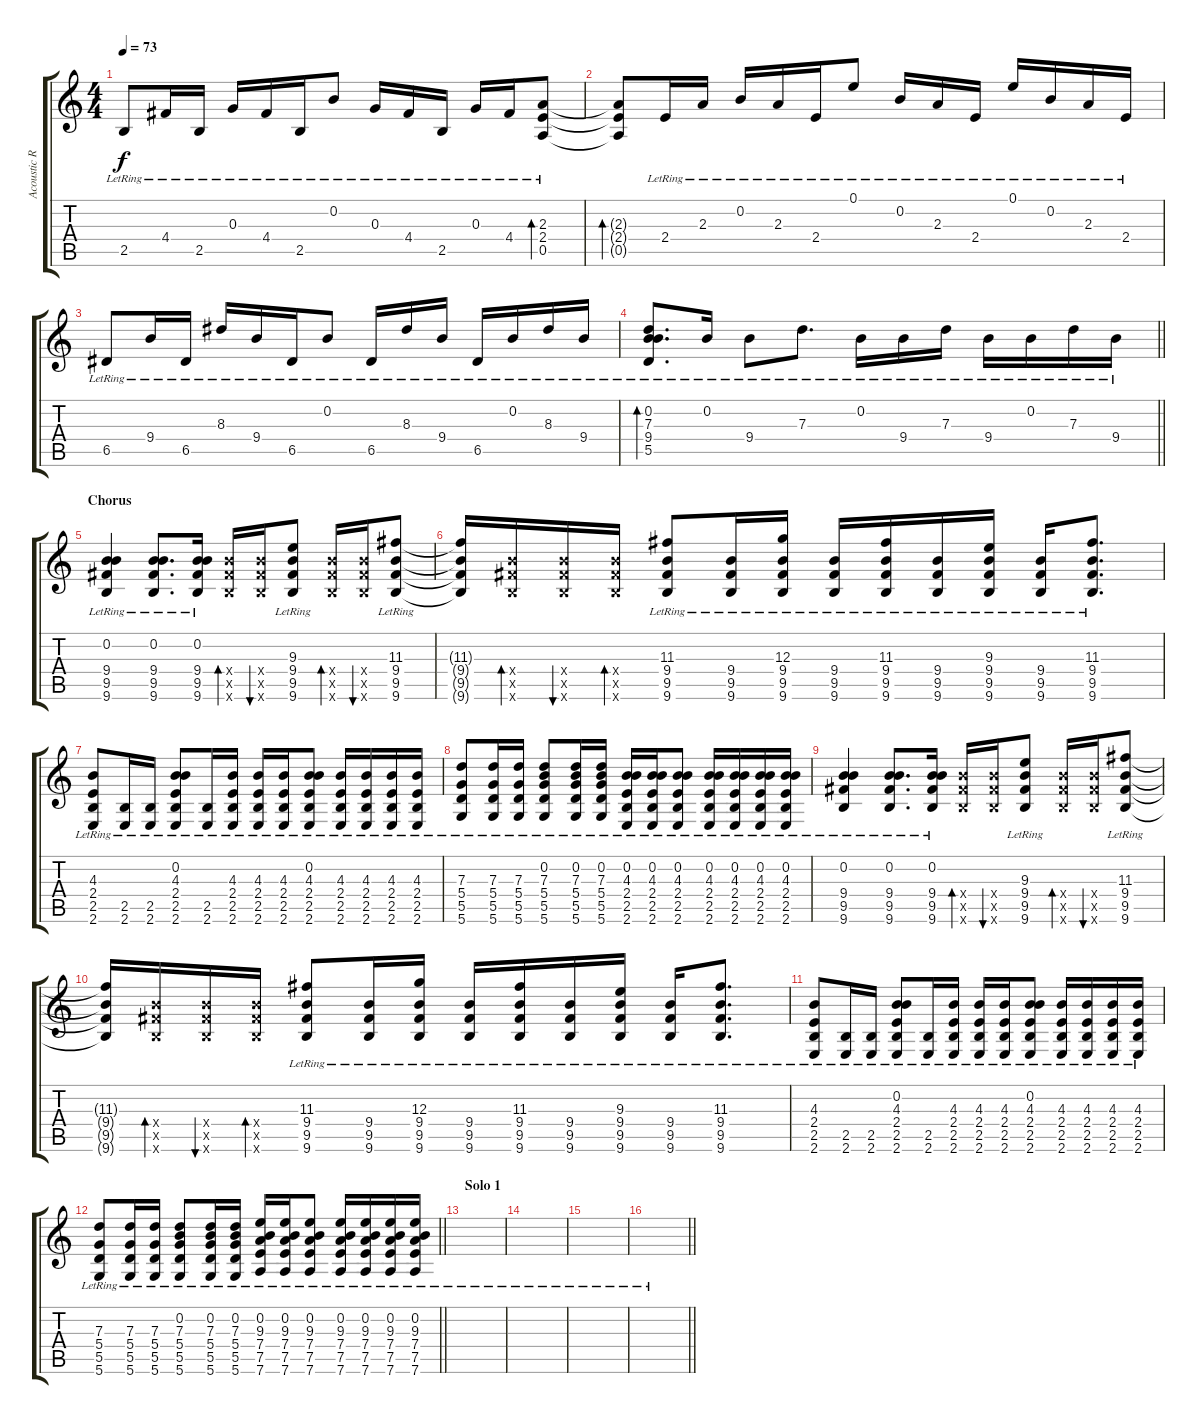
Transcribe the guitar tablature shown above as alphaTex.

\track ("Acoustic R" "Acoustic R") {instrument acousticguitarsteel}
\staff {score tabs}
\tuning (E4 B3 G3 D3 A2 D2) {hide}
\ts (4 4)
\tempo 73
\clef g2
\ks c
2.5{lr}.8{dy f} 4.4{lr}.16 2.5{lr}.16 0.3{lr}.16 4.4{lr}.16 2.5{lr}.16 0.2{lr}.8 0.3{lr}.16 4.4{lr}.16 2.5{lr}.16 0.3{lr}.16 4.4{lr}.16 (2.3{lr} 2.4{lr} 0.5{lr}).8{bd 120} |
(2.3{t} 2.4{t} 0.5{t}).8{bd 480} 2.4{lr}.16 2.3{lr}.16 0.2{lr}.16 2.3{lr}.16 2.4{lr}.16 0.1{lr}.8 0.2{lr}.16 2.3{lr}.16 2.4{lr}.16 0.1{lr}.16 0.2{lr}.16 2.3{lr}.16 2.4{lr}.16 |
6.5{lr}.8 9.4{lr}.16 6.5{lr}.16 8.3{lr}.16 9.4{lr}.16 6.5{lr}.16 0.2{lr}.8 6.5{lr}.16 8.3{lr}.16 9.4{lr}.16 6.5{lr}.16 0.2{lr}.16 8.3{lr}.16 9.4{lr}.16 |
\barLineRight lightlight
(0.2{lr} 7.3{lr} 9.4{lr} 5.5{lr}).8{d bd 120} 0.2{lr}.16 9.4{lr}.8 7.3{lr}.8{d} 0.2{lr}.16 9.4{lr}.16 7.3{lr}.16 9.4{lr}.16 0.2{lr}.16 7.3{lr}.16 9.4{lr}.16 |
\section ("" "Chorus")
(0.2{lr} 9.4{lr} 9.5{lr} 9.6{lr}).4 (0.2{lr} 9.4{lr} 9.5{lr} 9.6{lr}).8{d} (0.2{lr} 9.4{lr} 9.5{lr} 9.6{lr}).16 (9.4{x} 9.5{x} 9.6{x}).16{bd 120} (9.4{x} 9.5{x} 9.6{x}).16{bu 120} (9.3{lr} 9.4{lr} 9.5{lr} 9.6{lr}).8 (9.4{x} 9.5{x} 9.6{x}).16{bd 120} (9.4{x} 9.5{x} 9.6{x}).16{bu 120} (11.3{lr} 9.4{lr} 9.5{lr} 9.6{lr}).8 |
(11.3{t} 9.4{t} 9.5{t} 9.6{t}).16 (9.4{x} 9.5{x} 9.6{x}).16{bd 120} (9.4{x} 9.5{x} 9.6{x}).16{bu 120} (9.4{x} 9.5{x} 9.6{x}).16{bd 120} (11.3{lr} 9.4{lr} 9.5{lr} 9.6{lr}).8 (9.4{lr} 9.5{lr} 9.6{lr}).16 (12.3{lr} 9.4{lr} 9.5{lr} 9.6{lr}).16 (9.4{lr} 9.5{lr} 9.6{lr}).16 (11.3{lr} 9.4{lr} 9.5{lr} 9.6{lr}).16 (9.4{lr} 9.5{lr} 9.6{lr}).16 (9.3{lr} 9.4{lr} 9.5{lr} 9.6{lr}).16 (9.4{lr} 9.5{lr} 9.6{lr}).16 (11.3{lr} 9.4{lr} 9.5{lr} 9.6{lr}).8{d} |
(4.3{lr} 2.4{lr} 2.5{lr} 2.6{lr}).8 (2.5{lr} 2.6{lr}).16 (2.5{lr} 2.6{lr}).16 (0.2{lr} 4.3{lr} 2.4{lr} 2.5{lr} 2.6{lr}).8 (2.5{lr} 2.6{lr}).16 (4.3{lr} 2.4{lr} 2.5{lr} 2.6{lr}).16 (4.3{lr} 2.4{lr} 2.5{lr} 2.6{lr}).16 (4.3{lr} 2.4{lr} 2.5{lr} 2.6{lr}).16 (0.2{lr} 4.3{lr} 2.4{lr} 2.5{lr} 2.6{lr}).8 (4.3{lr} 2.4{lr} 2.5{lr} 2.6{lr}).16 (4.3{lr} 2.4{lr} 2.5{lr} 2.6{lr}).16 (4.3{lr} 2.4{lr} 2.5{lr} 2.6{lr}).16 (4.3{lr} 2.4{lr} 2.5{lr} 2.6{lr}).16 |
(7.3{lr} 5.4{lr} 5.5{lr} 5.6{lr}).8 (7.3{lr} 5.4{lr} 5.5{lr} 5.6{lr}).16 (7.3{lr} 5.4{lr} 5.5{lr} 5.6{lr}).16 (0.2 7.3{lr} 5.4{lr} 5.5{lr} 5.6{lr}).8 (0.2 7.3{lr} 5.4{lr} 5.5{lr} 5.6{lr}).16 (0.2 7.3{lr} 5.4{lr} 5.5{lr} 5.6{lr}).16 (0.2 4.3{lr} 2.4{lr} 2.5{lr} 2.6{lr}).16 (0.2 4.3{lr} 2.4{lr} 2.5{lr} 2.6{lr}).16 (0.2 4.3{lr} 2.4{lr} 2.5{lr} 2.6{lr}).8 (0.2 4.3{lr} 2.4{lr} 2.5{lr} 2.6{lr}).16 (0.2 4.3{lr} 2.4{lr} 2.5{lr} 2.6{lr}).16 (0.2 4.3{lr} 2.4{lr} 2.5{lr} 2.6{lr}).16 (0.2 4.3{lr} 2.4{lr} 2.5{lr} 2.6{lr}).16 |
(0.2{lr} 9.4{lr} 9.5{lr} 9.6{lr}).4 (0.2{lr} 9.4{lr} 9.5{lr} 9.6{lr}).8{d} (0.2{lr} 9.4{lr} 9.5{lr} 9.6{lr}).16 (9.4{x} 9.5{x} 9.6{x}).16{bd 120} (9.4{x} 9.5{x} 9.6{x}).16{bu 120} (9.3{lr} 9.4{lr} 9.5{lr} 9.6{lr}).8 (9.4{x} 9.5{x} 9.6{x}).16{bd 120} (9.4{x} 9.5{x} 9.6{x}).16{bu 120} (11.3{lr} 9.4{lr} 9.5{lr} 9.6{lr}).8 |
(11.3{t} 9.4{t} 9.5{t} 9.6{t}).16 (9.4{x} 9.5{x} 9.6{x}).16{bd 120} (9.4{x} 9.5{x} 9.6{x}).16{bu 120} (9.4{x} 9.5{x} 9.6{x}).16{bd 120} (11.3{lr} 9.4{lr} 9.5{lr} 9.6{lr}).8 (9.4{lr} 9.5{lr} 9.6{lr}).16 (12.3{lr} 9.4{lr} 9.5{lr} 9.6{lr}).16 (9.4{lr} 9.5{lr} 9.6{lr}).16 (11.3{lr} 9.4{lr} 9.5{lr} 9.6{lr}).16 (9.4{lr} 9.5{lr} 9.6{lr}).16 (9.3{lr} 9.4{lr} 9.5{lr} 9.6{lr}).16 (9.4{lr} 9.5{lr} 9.6{lr}).16 (11.3{lr} 9.4{lr} 9.5{lr} 9.6{lr}).8{d} |
(4.3{lr} 2.4{lr} 2.5{lr} 2.6{lr}).8 (2.5{lr} 2.6{lr}).16 (2.5{lr} 2.6{lr}).16 (0.2{lr} 4.3{lr} 2.4{lr} 2.5{lr} 2.6{lr}).8 (2.5{lr} 2.6{lr}).16 (4.3{lr} 2.4{lr} 2.5{lr} 2.6{lr}).16 (4.3{lr} 2.4{lr} 2.5{lr} 2.6{lr}).16 (4.3{lr} 2.4{lr} 2.5{lr} 2.6{lr}).16 (0.2{lr} 4.3{lr} 2.4{lr} 2.5{lr} 2.6{lr}).8 (4.3{lr} 2.4{lr} 2.5{lr} 2.6{lr}).16 (4.3{lr} 2.4{lr} 2.5{lr} 2.6{lr}).16 (4.3{lr} 2.4{lr} 2.5{lr} 2.6{lr}).16 (4.3{lr} 2.4{lr} 2.5{lr} 2.6{lr}).16 |
\barLineRight lightlight
(7.3{lr} 5.4{lr} 5.5{lr} 5.6{lr}).8 (7.3{lr} 5.4{lr} 5.5{lr} 5.6{lr}).16 (7.3{lr} 5.4{lr} 5.5{lr} 5.6{lr}).16 (0.2{lr} 7.3{lr} 5.4{lr} 5.5{lr} 5.6{lr}).8 (0.2{lr} 7.3{lr} 5.4{lr} 5.5{lr} 5.6{lr}).16 (0.2{lr} 7.3{lr} 5.4{lr} 5.5{lr} 5.6{lr}).16 (0.2{lr} 9.3{lr} 7.4{lr} 7.5{lr} 7.6{lr}).16 (0.2{lr} 9.3{lr} 7.4{lr} 7.5{lr} 7.6{lr}).16 (0.2{lr} 9.3{lr} 7.4{lr} 7.5{lr} 7.6{lr}).8 (0.2{lr} 9.3{lr} 7.4{lr} 7.5{lr} 7.6{lr}).16 (0.2{lr} 9.3{lr} 7.4{lr} 7.5{lr} 7.6{lr}).16 (0.2{lr} 9.3{lr} 7.4{lr} 7.5{lr} 7.6{lr}).16 (0.2{lr} 9.3{lr} 7.4{lr} 7.5{lr} 7.6{lr}).16 |
\section ("" "Solo 1")
|
|
|
\barLineRight lightlight
